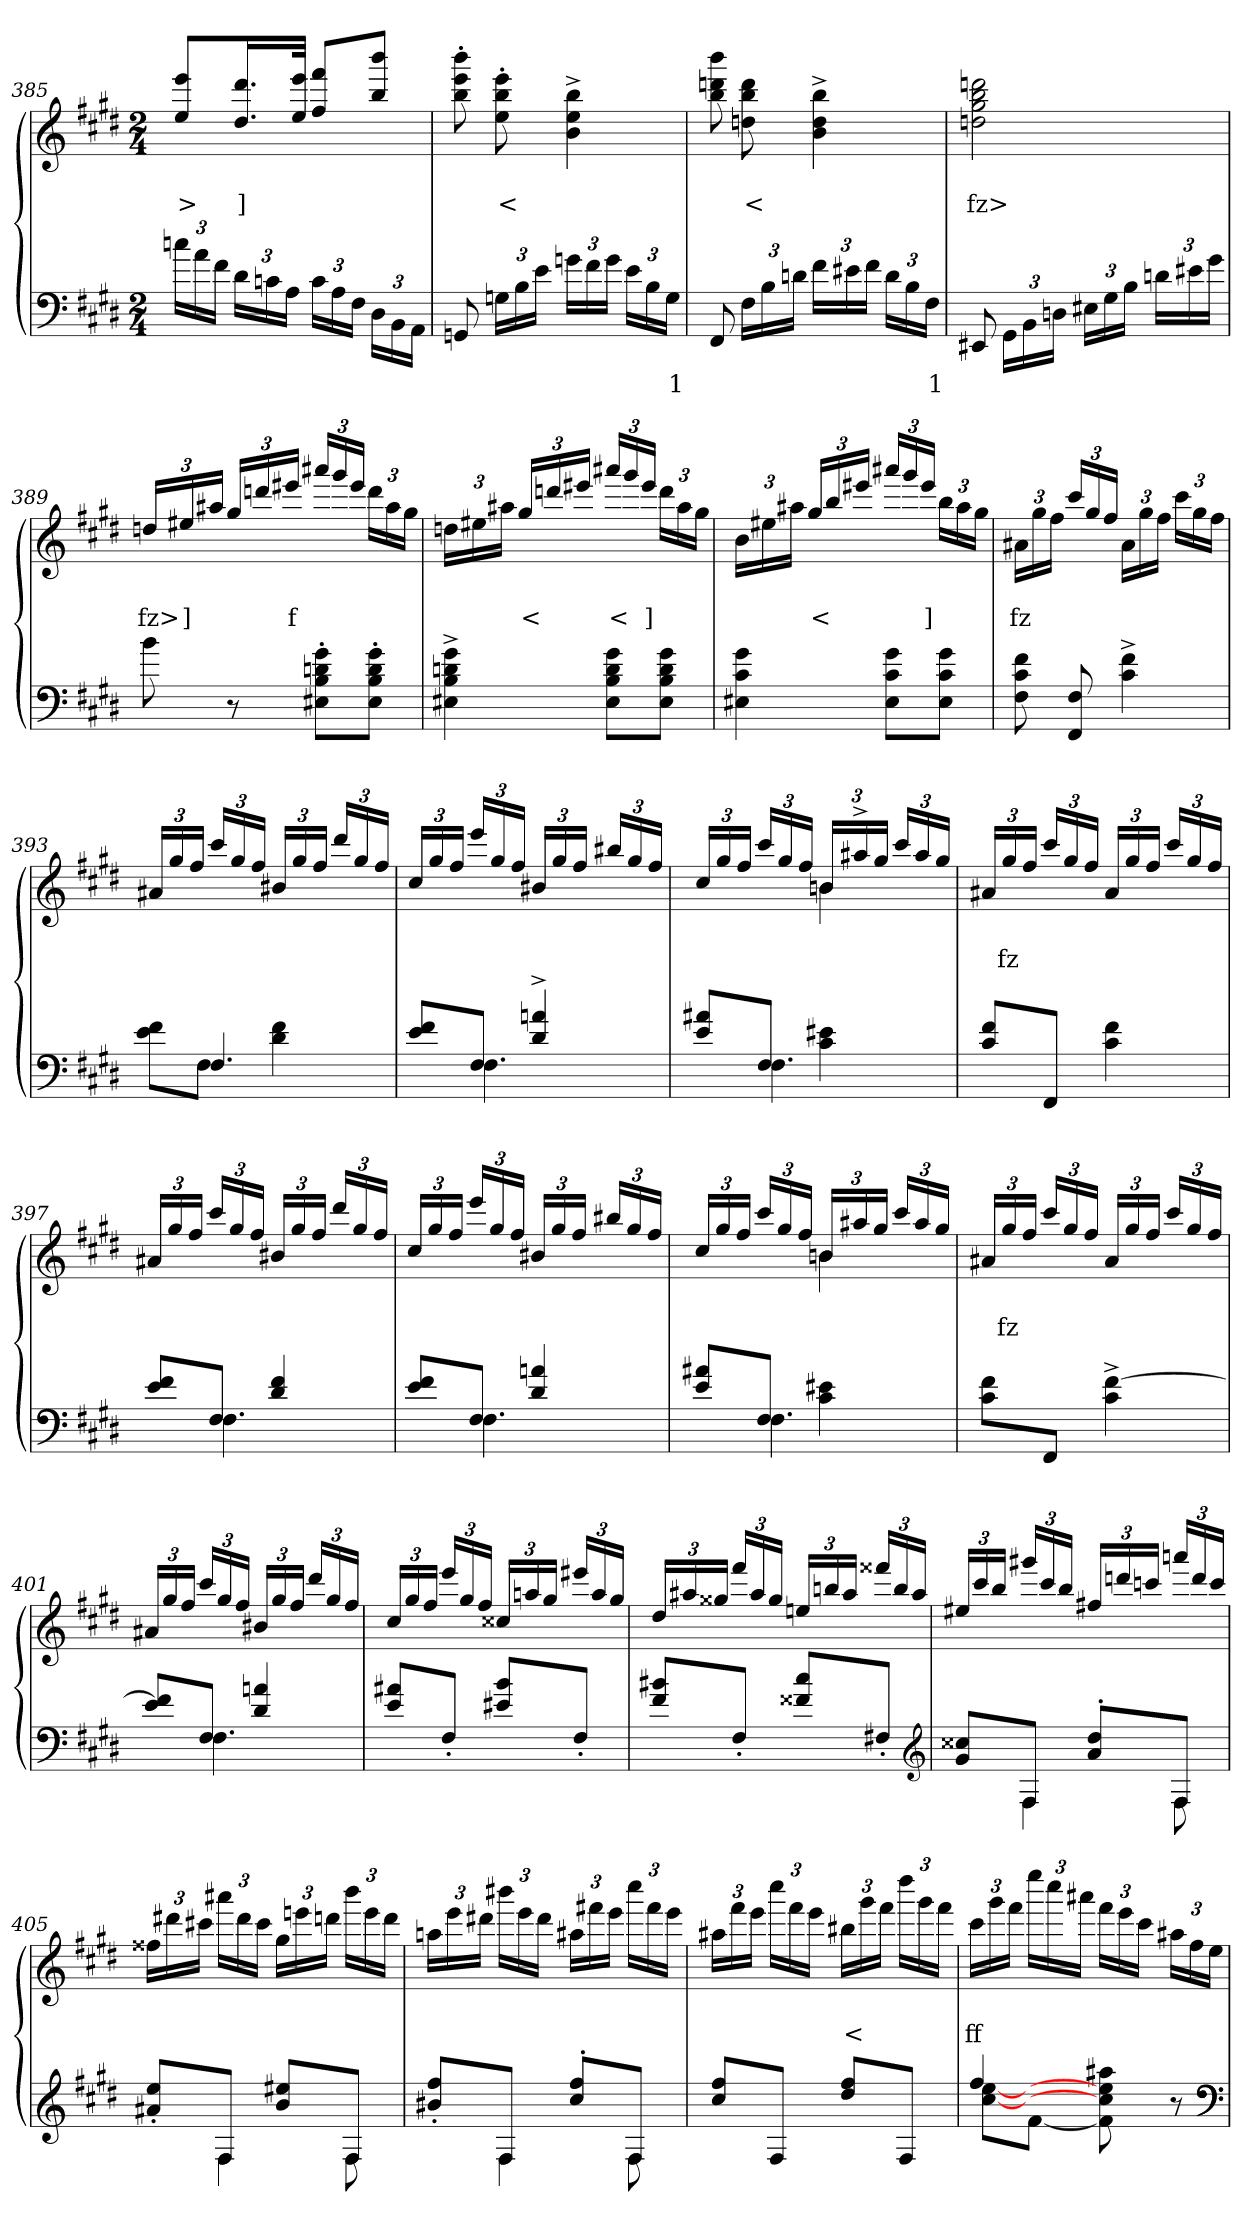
**kern	**text	**kern	**text	**text
*part2	*part2	*part1	*part1	*part1
*staff2	*staff2	*staff1	*staff1	*staff1
*clefF4	*	*clefG2	*	*
*k[f#c#g#d#]	*	*k[f#c#g#d#]	*	*
*M2/4	*	*M2/4	*	*
=385	=385	=385	=385	=385
24ccnLL	.	8eee/ 8eeL	.	>
24a	.	.	.	.
24f#JJ	.	.	.	.
24d#LL	.	16.ddd# 16.dd#L	.	]
24cn	.	.	.	.
24AJJ	.	.	.	.
.	.	32eee 32eeJJk	.	.
24cLL	.	8fff#/ 8ff#L	.	.
24A	.	.	.	.
24F#JJ	.	.	.	.
24D#\LL	.	8bbb 8bbJ	.	.
24BB	.	.	.	.
24AAJJ	.	.	.	.
=386	=386	=386	=386	=386
8GGn	.	8bbb'> 8eee'> 8bb'>	.	.
24GnLL	.	8eee\'> 8bb'> 8ee'>	.	<
24B	.	.	.	.
24eJJ	.	.	.	.
24gnLL	.	4bb^> 4ee^> 4b^>	.	.
24f#	.	.	.	.
24gJJ	.	.	.	.
24eLL	.	.	.	.
24B	.	.	.	.
24GJJ	1	.	.	.
=387	=387	=387	=387	=387
8FF#	.	8bbb 8dddn 8bb	.	.
24F#LL	.	8ddd 8bb 8ddn	.	<
24B	.	.	.	.
24dnJJ	.	.	.	.
24f#LL	.	4bb^> 4dd^> 4b^>	.	.
24e#X	.	.	.	.
24f#JJ	.	.	.	.
24dLL	.	.	.	.
24B	.	.	.	.
24F#JJ	1	.	.	.
=388	=388	=388	=388	=388
8EE#X	.	2dddn 2bb 2gg# 2ddn	.	fz>
24GG#\LL	.	.	.	.
24BB	.	.	.	.
24DnJJ	.	.	.	.
24E#LL	.	.	.	.
24G#	.	.	.	.
24BJJ	.	.	.	.
24dnLL	.	.	.	.
24e#	.	.	.	.
24g#JJ	.	.	.	.
=389	=389	=389	=389	=389
8b	.	24ddn/LL	.	fz>
.	.	24ee#X	.	]
.	.	24aa#XJJ	.	.
8r	.	24gg#/LL	.	.
.	.	24dddn	.	.
.	.	24eee#JJ	.	f
8g#'> 8dn'> 8B'> 8E#X'>L	.	24aaa#/LL	.	.
.	.	24ggg#	.	.
.	.	24eee#JJ	.	.
8g#'> 8d'> 8B'> 8E#'>J	.	24dddLL	.	.
.	.	24aa#	.	.
.	.	24gg#JJ	.	.
=390	=390	=390	=390	=390
4g#^> 4dn^> 4B^> 4E#X^>	.	24ddnLL	.	.
.	.	24ee#X	.	.
.	.	24aa#XJJ	.	.
.	.	24gg#/LL	.	<
.	.	24dddn	.	.
.	.	24eee#JJ	.	.
8g# 8d 8B 8E#L	.	24aaa#/LL	.	<
.	.	24ggg#	.	.
.	.	24eee#JJ	.	]
8g# 8d 8B 8E#J	.	24dddLL	.	.
.	.	24aa#	.	.
.	.	24gg#JJ	.	.
=391	=391	=391	=391	=391
4g# 4c# 4E#X	.	24bLL	.	.
.	.	24ee#X	.	.
.	.	24aa#XJJ	.	.
.	.	24gg#/LL	.	<
.	.	24bb	.	.
.	.	24eee#JJ	.	.
8g# 8c# 8E#L	.	24aaa#/LL	.	.
.	.	24ggg#	.	.
.	.	24eee#JJ	.	]
8g# 8c# 8E#J	.	24bbLL	.	.
.	.	24aa#	.	.
.	.	24gg#JJ	.	.
=392	=392	=392	=392	=392
8f# 8c# 8F#	.	24a#XLL	.	fz
.	.	24gg#	.	.
.	.	24ff#JJ	.	.
8F# 8FF#	.	24ccc#/LL	.	.
.	.	24gg#	.	.
.	.	24ff#JJ	.	.
4f#^> 4c#^>	.	24a#LL	.	.
.	.	24gg#	.	.
.	.	24ff#JJ	.	.
.	.	24ccc#LL	.	.
.	.	24gg#	.	.
.	.	24ff#JJ	.	.
=393	=393	=393	=393	=393
*^	*	*	*	*
8ryy	8f# 8eL	.	24a#X/LL	.	.
.	.	.	24gg#	.	.
.	.	.	24ff#JJ	.	.
4.F#	8F#J	.	24ccc#/LL	.	.
.	.	.	24gg#	.	.
.	.	.	24ff#JJ	.	.
.	4f# 4d#	.	24b#X/LL	.	.
.	.	.	24gg#	.	.
.	.	.	24ff#JJ	.	.
.	.	.	24ddd#/LL	.	.
.	.	.	24gg#	.	.
.	.	.	24ff#JJ	.	.
=394	=394	=394	=394	=394	=394
8f#\ 8eL	8ryy	.	24cc#/LL	.	.
.	.	.	24gg#	.	.
.	.	.	24ff#JJ	.	.
8F#/J	4.F#\	.	24eee/LL	.	.
.	.	.	24gg#	.	.
.	.	.	24ff#JJ	.	.
4an^> 4d#^>	.	.	24b#X/LL	.	.
.	.	.	24gg#	.	.
.	.	.	24ff#JJ	.	.
.	.	.	24bb#/LL	.	.
.	.	.	24gg#	.	.
.	.	.	24ff#JJ	.	.
=395	=395	=395	=395	=395	=395
*	*	*	*^	*	*
8a#X\ 8eL	8ryy	.	24cc#/LL	4ryy	.	.
.	.	.	24gg#	.	.	.
.	.	.	24ff#JJ	.	.	.
8F#/J	4.F#	.	24ccc#/LL	.	.	.
.	.	.	24gg#	.	.	.
.	.	.	24ff#JJ	.	.	.
4e#X\ 4c#	.	.	24bnLL	4b	.	.
.	.	.	24aa#X^>	.	.	.
.	.	.	24gg#JJ	.	.	.
.	.	.	24ccc#LL	.	.	.
.	.	.	24aa#	.	.	.
.	.	.	24gg#JJ	.	.	.
*v	*v	*	*	*	*	*
*	*	*v	*v	*	*
=396	=396	=396	=396	=396
8f#/ 8c#L	.	24a#X/LL	.	.
.	.	24gg#	.	fz
.	.	24ff#JJ	.	.
8FF#J	.	24ccc#/LL	.	.
.	.	24gg#	.	.
.	.	24ff#JJ	.	.
4f# 4c#	.	24a#/LL	.	.
.	.	24gg#	.	.
.	.	24ff#JJ	.	.
.	.	24ccc#/LL	.	.
.	.	24gg#	.	.
.	.	24ff#JJ	.	.
=397	=397	=397	=397	=397
*^	*	*	*	*
8f#\ 8eL	8ryy	.	24a#X/LL	.	.
.	.	.	24gg#	.	.
.	.	.	24ff#JJ	.	.
8F#/J	4.F#	.	24ccc#/LL	.	.
.	.	.	24gg#	.	.
.	.	.	24ff#JJ	.	.
4f# 4d#	.	.	24b#X/LL	.	.
.	.	.	24gg#	.	.
.	.	.	24ff#JJ	.	.
.	.	.	24ddd#/LL	.	.
.	.	.	24gg#	.	.
.	.	.	24ff#JJ	.	.
=398	=398	=398	=398	=398	=398
8f#\ 8eL	8ryy	.	24cc#/LL	.	.
.	.	.	24gg#	.	.
.	.	.	24ff#JJ	.	.
8F#/J	4.F#	.	24eee/LL	.	.
.	.	.	24gg#	.	.
.	.	.	24ff#JJ	.	.
4an 4d#	.	.	24b#X/LL	.	.
.	.	.	24gg#	.	.
.	.	.	24ff#JJ	.	.
.	.	.	24bb#/LL	.	.
.	.	.	24gg#	.	.
.	.	.	24ff#JJ	.	.
=399	=399	=399	=399	=399	=399
*	*	*	*^	*	*
8a#X\ 8eL	8ryy	.	24cc#/LL	4ryy	.	.
.	.	.	24gg#	.	.	.
.	.	.	24ff#JJ	.	.	.
8F#/J	4.F#	.	24ccc#/LL	.	.	.
.	.	.	24gg#	.	.	.
.	.	.	24ff#JJ	.	.	.
4e#X\ 4c#	.	.	24bnLL	4b	.	.
.	.	.	24aa#X	.	.	.
.	.	.	24gg#JJ	.	.	.
.	.	.	24ccc#LL	.	.	.
.	.	.	24aa#	.	.	.
.	.	.	24gg#JJ	.	.	.
*v	*v	*	*	*	*	*
*	*	*v	*v	*	*
=400	=400	=400	=400	=400
8f#\ 8c#L	.	24a#X/LL	.	.
.	.	24gg#	.	fz
.	.	24ff#JJ	.	.
8FF#/J	.	24ccc#/LL	.	.
.	.	24gg#	.	.
.	.	24ff#JJ	.	.
[4f#^> 4c#^>	.	24a#/LL	.	.
.	.	24gg#	.	.
.	.	24ff#JJ	.	.
.	.	24ccc#/LL	.	.
.	.	24gg#	.	.
.	.	24ff#JJ	.	.
=401	=401	=401	=401	=401
*^	*	*	*	*
8f#\] 8eL	8ryy	.	24a#X/LL	.	.
.	.	.	24gg#	.	.
.	.	.	24ff#JJ	.	.
8F#/J	4.F#	.	24ccc#/LL	.	.
.	.	.	24gg#	.	.
.	.	.	24ff#JJ	.	.
4an 4d#	.	.	24b#X/LL	.	.
.	.	.	24gg#	.	.
.	.	.	24ff#JJ	.	.
.	.	.	24ddd#/LL	.	.
.	.	.	24gg#	.	.
.	.	.	24ff#JJ	.	.
*v	*v	*	*	*	*
=402	=402	=402	=402	=402
8a#X\ 8eL	.	24cc#/LL	.	.
.	.	24gg#	.	.
.	.	24ff#JJ	.	.
8F#'>/J	.	24eee/LL	.	.
.	.	24gg#	.	.
.	.	24ff#JJ	.	.
8b\ 8e#XL	.	24cc##X/LL	.	.
.	.	24aan	.	.
.	.	24gg#JJ	.	.
8F#'>/J	.	24eee#X/LL	.	.
.	.	24aa	.	.
.	.	24gg#JJ	.	.
=403	=403	=403	=403	=403
8b#X\ 8f#L	.	24dd#/LL	.	.
.	.	24aa#X	.	.
.	.	24gg##XJJ	.	.
8F#'>/J	.	24fff#/LL	.	.
.	.	24aa#	.	.
.	.	24gg##JJ	.	.
8cc#\ 8f##XL	.	24een/LL	.	.
.	.	24bbn	.	.
.	.	24aa#JJ	.	.
8F#X'>/J	.	24fff##X/LL	.	.
.	.	24bb	.	.
.	.	24aa#JJ	.	.
*clefG2	*	*	*	*
=404	=404	=404	=404	=404
*^	*	*	*	*
8cc##X 8g#L	8ryy	.	24ee#X/LL	.	.
.	.	.	24ccc#	.	.
.	.	.	24bbJJ	.	.
8F#J	4F#	.	24ggg#X/LL	.	.
.	.	.	24ccc#	.	.
.	.	.	24bbJJ	.	.
8dd#'> 8a'>L	.	.	24ff#X/LL	.	.
.	.	.	24dddn	.	.
.	.	.	24cccnJJ	.	.
8F#J	8F#	.	24aaan/LL	.	.
.	.	.	24ddd	.	.
.	.	.	24cccJJ	.	.
=405	=405	=405	=405	=405	=405
8ee'> 8a#X'>L	8ryy	.	24ff##XLL	.	.
.	.	.	24ddd#X	.	.
.	.	.	24ccc#XJJ	.	.
8F#J	4F#	.	24aaa#XLL	.	.
.	.	.	24ddd#	.	.
.	.	.	24ccc#JJ	.	.
8ee#X 8bL	.	.	24gg#LL	.	.
.	.	.	24eeen	.	.
.	.	.	24dddnJJ	.	.
8F#J	8F#	.	24bbbLL	.	.
.	.	.	24eee	.	.
.	.	.	24dddJJ	.	.
=406	=406	=406	=406	=406	=406
8ff#'> 8b#X'>L	8ryy	.	24aanLL	.	.
.	.	.	24eee	.	.
.	.	.	24ddd#XJJ	.	.
8F#J	4F#	.	24bbb#XLL	.	.
.	.	.	24eee	.	.
.	.	.	24ddd#JJ	.	.
8ff#'> 8cc#'>L	.	.	24aa#XLL	.	.
.	.	.	24fff#X	.	.
.	.	.	24eeeJJ	.	.
8F#J	8F#	.	24cccc#LL	.	.
.	.	.	24fff#	.	.
.	.	.	24eeeJJ	.	.
*v	*v	*	*	*	*
=407	=407	=407	=407	=407
8ff# 8cc#L	.	24aa#XLL	.	.
.	.	24fff#	.	.
.	.	24eeeJJ	.	.
8F#J	.	24cccc#LL	.	.
.	.	24fff#	.	.
.	.	24eeeJJ	.	.
8ff# 8dd#L	.	24bb#XLL	.	<
.	.	24ggg#	.	.
.	.	24fff#JJ	.	.
8F#J	.	24dddd#LL	.	.
.	.	24ggg#	.	.
.	.	24fff#JJ	.	.
=408	=408	=408	=408	=408
*^	*	*	*	*
4ff#	[8ee [8cc#L	.	24ccc#LL	.	ff
.	.	.	24ggg#	.	.
.	.	.	24fff#JJ	.	.
.	[8f#J	.	24eeeeLL	.	.
.	.	.	24cccc#	.	.
.	.	.	24aaa#XJJ	.	.
4ryy	8aa#X 8ee] 8cc#] 8f#]	.	24fff#LL	.	.
.	.	.	24eee	.	.
.	.	.	24ccc#JJ	.	.
.	8r	.	24aa#LL	.	.
.	.	.	24ff#	.	.
.	.	.	24eeJJ	.	.
*v	*v	*	*	*	*
*clefF4	*	*	*	*
=	=	=	=	=
*-	*-	*-	*-	*-
